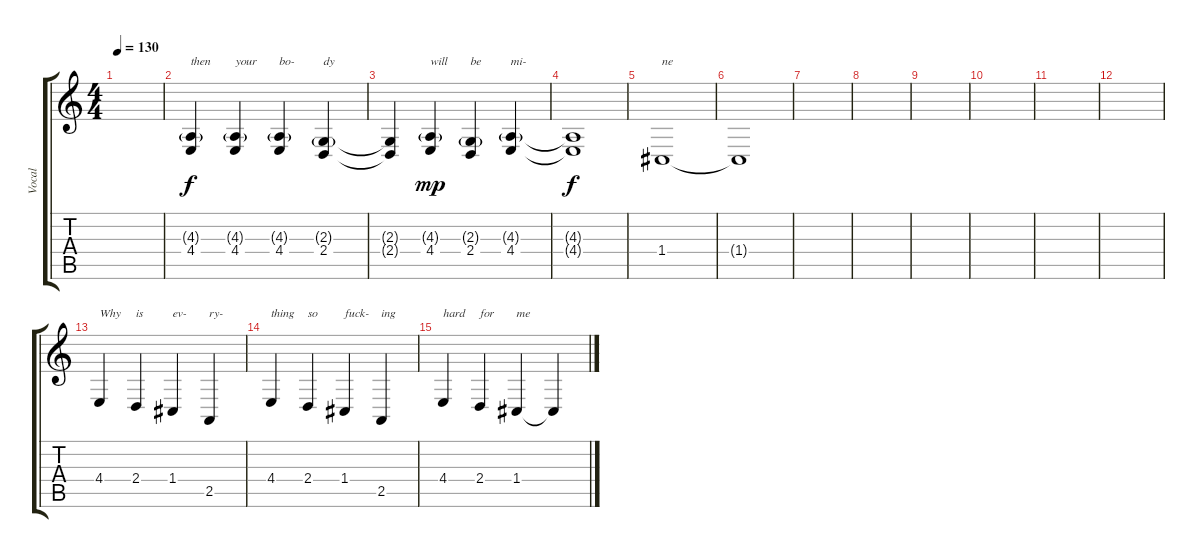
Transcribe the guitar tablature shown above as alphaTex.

\track ("Vocal" "Vocal") {instrument lead2sawtooth}
\staff {score tabs}
\tuning (D4 A3 F3 C3 G2 C2) {hide}
\ts (4 4)
\tempo 130
\clef g2
\ks c
|
(4.3{g} 4.4).4{txt "then"} (4.3{g} 4.4).4{txt "your"} (4.3{g} 4.4).4{txt "bo-"} (2.3{g} 2.4).4{txt "dy"} |
(2.3{t} 2.4{t}).4{dy f} (4.3{g} 4.4).4{txt "will" dy mp} (2.3{g} 2.4).4{txt "be"} (4.3{g} 4.4).4{txt "mi-"} |
(4.3{t} 4.4{t}).1{dy f} |
1.4.1{txt "ne"} |
1.4{t}.1 |
|
|
|
|
|
|
4.4.4{txt "Why"} 2.4.4{txt "is"} 1.4.4{txt "ev-"} 2.5.4{txt "ry-"} |
4.4.4{txt "thing"} 2.4.4{txt "so"} 1.4.4{txt "fuck-"} 2.5.4{txt "ing"} |
4.4.4{txt "hard"} 2.4.4{txt "for"} 1.4.4{txt "me"} 1.4{t}.4
